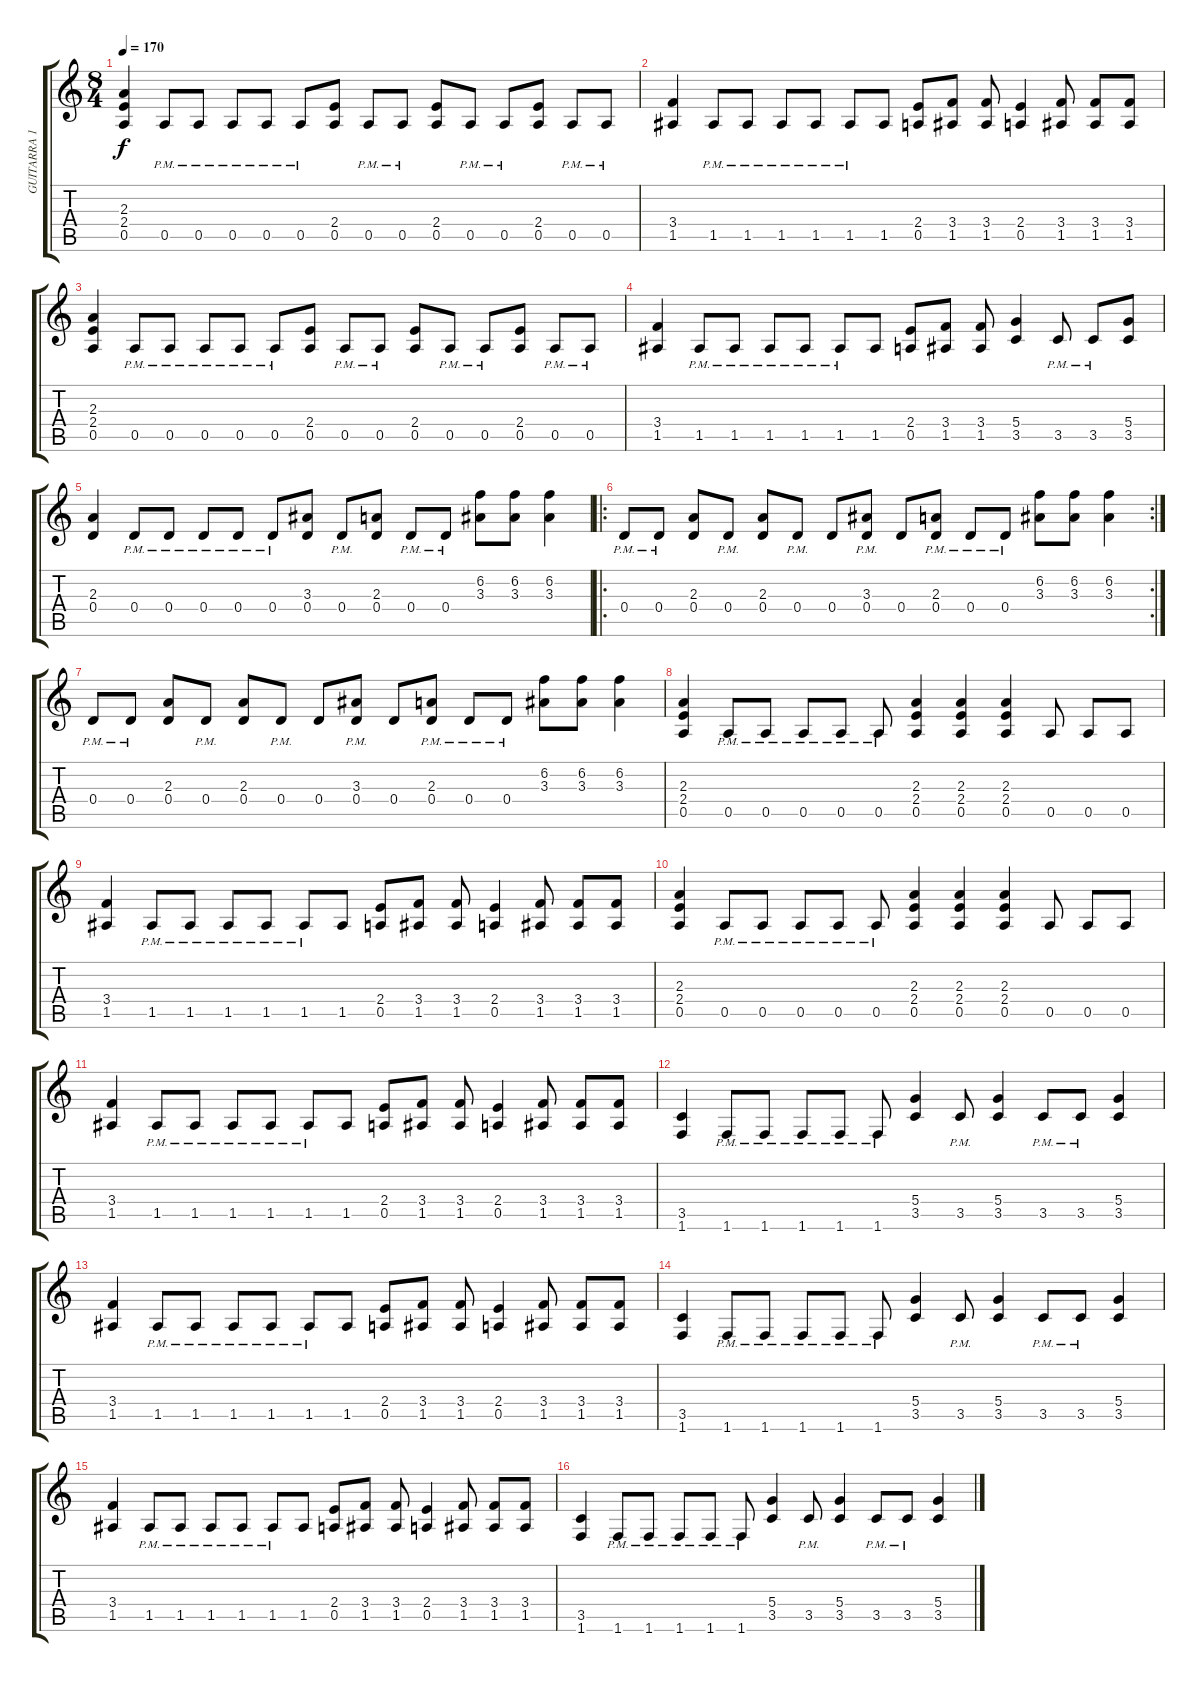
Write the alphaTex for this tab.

\track ("GUITARRA 1" "GUITARRA 1") {instrument distortionguitar}
\staff {score tabs}
\tuning (E4 B3 G3 D3 A2 E2) {hide}
\ts (8 4)
\tempo 170
\clef g2
\ks c
(2.3 2.4 0.5).4{dy f} 0.5{pm}.8 0.5{pm}.8 0.5{pm}.8 0.5{pm}.8 0.5{pm}.8 (2.4 0.5).8 0.5{pm}.8 0.5{pm}.8 (2.4 0.5).8 0.5{pm}.8 0.5{pm}.8 (2.4 0.5).8 0.5{pm}.8 0.5{pm}.8 |
(3.4 1.5).4 1.5{pm}.8 1.5{pm}.8 1.5{pm}.8 1.5{pm}.8 1.5{pm}.8 1.5.8 (2.4 0.5).8 (3.4 1.5).8 (3.4 1.5).8 (2.4 0.5).4 (3.4 1.5).8 (3.4 1.5).8 (3.4 1.5).8 |
(2.3 2.4 0.5).4 0.5{pm}.8 0.5{pm}.8 0.5{pm}.8 0.5{pm}.8 0.5{pm}.8 (2.4 0.5).8 0.5{pm}.8 0.5{pm}.8 (2.4 0.5).8 0.5{pm}.8 0.5{pm}.8 (2.4 0.5).8 0.5{pm}.8 0.5{pm}.8 |
(3.4 1.5).4 1.5{pm}.8 1.5{pm}.8 1.5{pm}.8 1.5{pm}.8 1.5{pm}.8 1.5.8 (2.4 0.5).8 (3.4 1.5).8 (3.4 1.5).8 (5.4 3.5).4 3.5{pm}.8 3.5{pm}.8 (5.4 3.5).8 |
(2.3 0.4).4 0.4{pm}.8 0.4{pm}.8 0.4{pm}.8 0.4{pm}.8 0.4{pm}.8 (3.3 0.4).8 0.4{pm}.8 (2.3 0.4).8 0.4{pm}.8 0.4{pm}.8 (6.2 3.3).8 (6.2 3.3).8 (6.2 3.3).4 |
\ro
\rc 2
0.4{pm}.8 0.4{pm}.8 (2.3 0.4).8 0.4{pm}.8 (2.3 0.4).8 0.4{pm}.8 0.4.8 (3.3 0.4{pm}).8 0.4.8 (2.3 0.4{pm}).8 0.4{pm}.8 0.4{pm}.8 (6.2 3.3).8 (6.2 3.3).8 (6.2 3.3).4 |
0.4{pm}.8 0.4{pm}.8 (2.3 0.4).8 0.4{pm}.8 (2.3 0.4).8 0.4{pm}.8 0.4.8 (3.3 0.4{pm}).8 0.4.8 (2.3 0.4{pm}).8 0.4{pm}.8 0.4{pm}.8 (6.2 3.3).8 (6.2 3.3).8 (6.2 3.3).4 |
(2.3 2.4 0.5).4 0.5{pm}.8 0.5{pm}.8 0.5{pm}.8 0.5{pm}.8 0.5{pm}.8 (2.3 2.4 0.5).4 (2.3 2.4 0.5).4 (2.3 2.4 0.5).4 0.5.8 0.5.8 0.5.8 |
(3.4 1.5).4 1.5{pm}.8 1.5{pm}.8 1.5{pm}.8 1.5{pm}.8 1.5{pm}.8 1.5.8 (2.4 0.5).8 (3.4 1.5).8 (3.4 1.5).8 (2.4 0.5).4 (3.4 1.5).8 (3.4 1.5).8 (3.4 1.5).8 |
(2.3 2.4 0.5).4 0.5{pm}.8 0.5{pm}.8 0.5{pm}.8 0.5{pm}.8 0.5{pm}.8 (2.3 2.4 0.5).4 (2.3 2.4 0.5).4 (2.3 2.4 0.5).4 0.5.8 0.5.8 0.5.8 |
(3.4 1.5).4 1.5{pm}.8 1.5{pm}.8 1.5{pm}.8 1.5{pm}.8 1.5{pm}.8 1.5.8 (2.4 0.5).8 (3.4 1.5).8 (3.4 1.5).8 (2.4 0.5).4 (3.4 1.5).8 (3.4 1.5).8 (3.4 1.5).8 |
(3.5 1.6).4 1.6{pm}.8 1.6{pm}.8 1.6{pm}.8 1.6{pm}.8 1.6{pm}.8 (5.4 3.5).4 3.5{pm}.8 (5.4 3.5).4 3.5{pm}.8 3.5{pm}.8 (5.4 3.5).4 |
(3.4 1.5).4 1.5{pm}.8 1.5{pm}.8 1.5{pm}.8 1.5{pm}.8 1.5{pm}.8 1.5.8 (2.4 0.5).8 (3.4 1.5).8 (3.4 1.5).8 (2.4 0.5).4 (3.4 1.5).8 (3.4 1.5).8 (3.4 1.5).8 |
(3.5 1.6).4 1.6{pm}.8 1.6{pm}.8 1.6{pm}.8 1.6{pm}.8 1.6{pm}.8 (5.4 3.5).4 3.5{pm}.8 (5.4 3.5).4 3.5{pm}.8 3.5{pm}.8 (5.4 3.5).4 |
(3.4 1.5).4 1.5{pm}.8 1.5{pm}.8 1.5{pm}.8 1.5{pm}.8 1.5{pm}.8 1.5.8 (2.4 0.5).8 (3.4 1.5).8 (3.4 1.5).8 (2.4 0.5).4 (3.4 1.5).8 (3.4 1.5).8 (3.4 1.5).8 |
(3.5 1.6).4 1.6{pm}.8 1.6{pm}.8 1.6{pm}.8 1.6{pm}.8 1.6{pm}.8 (5.4 3.5).4 3.5{pm}.8 (5.4 3.5).4 3.5{pm}.8 3.5{pm}.8 (5.4 3.5).4
